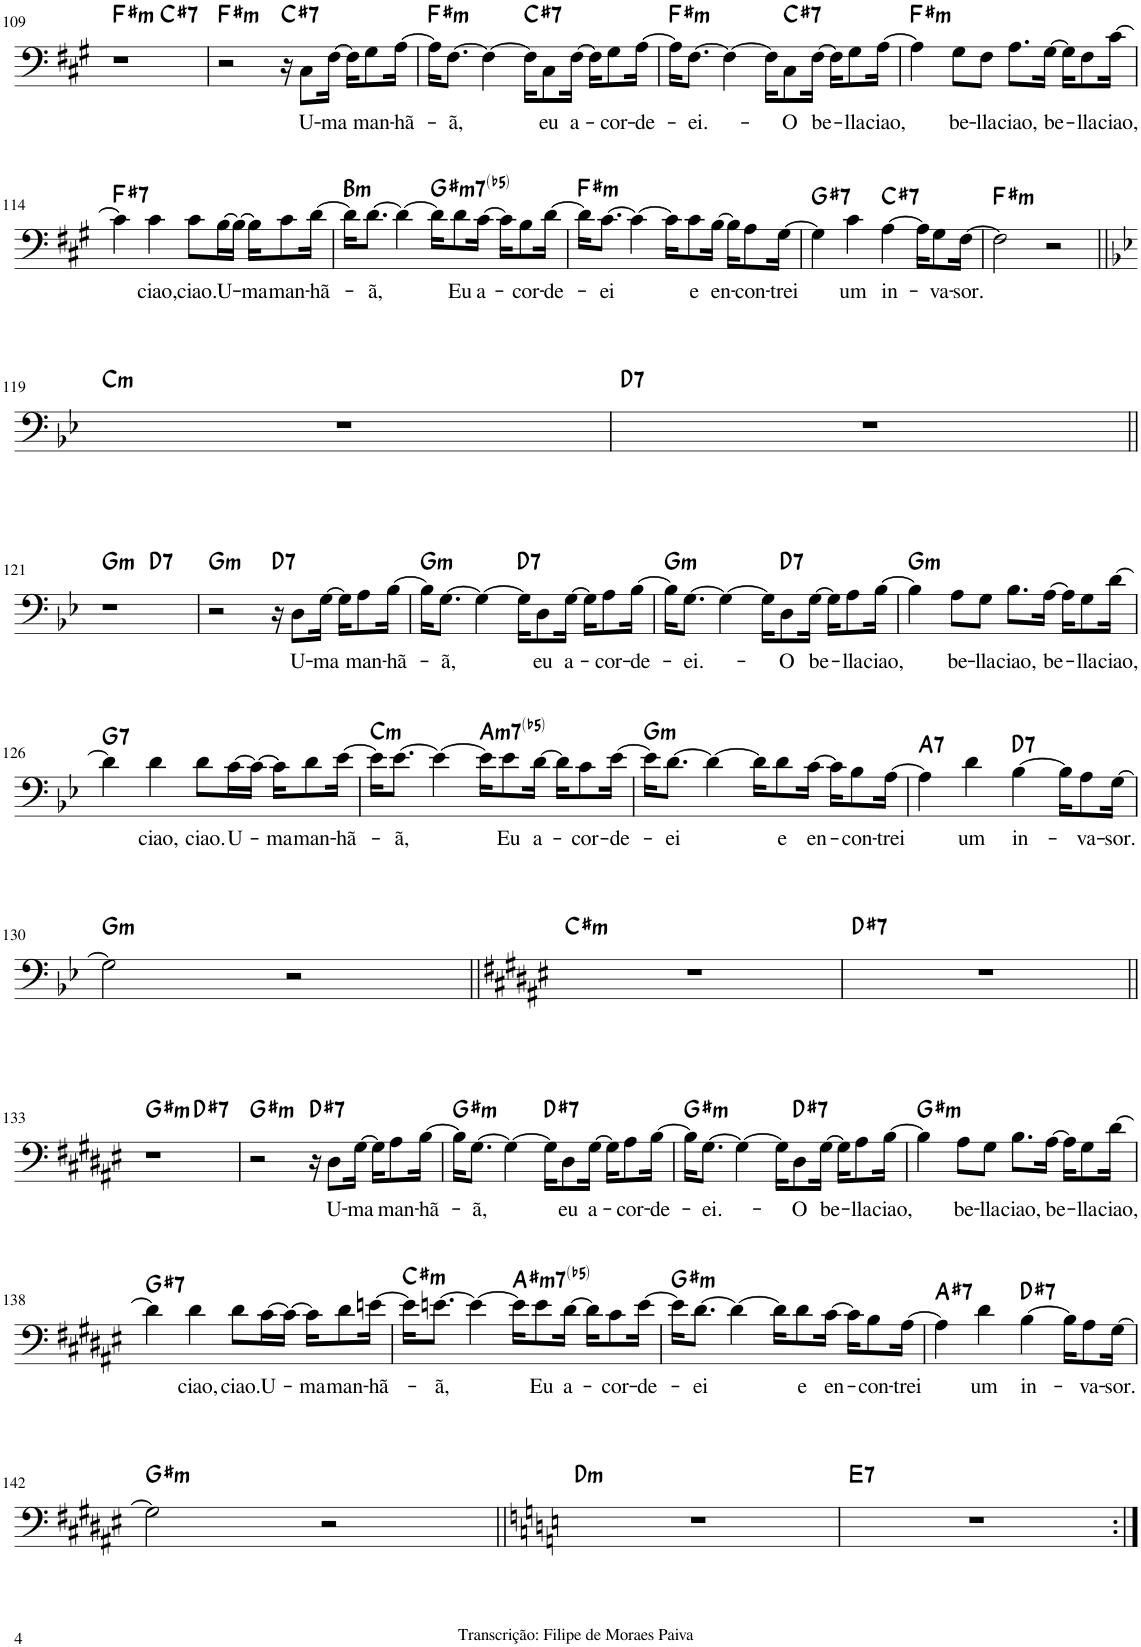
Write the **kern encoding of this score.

**kern	**text	**harte
*part1	*part1	*part1
*staff1	*staff1	*
*I"Melodia	*	*
!!LO:PB:g=z
*clefF4	*	*
*k[f#c#g#]	*	*
*M4/4	*	*
=109	=109	=109
!	!	!LO:H:kt=m
*^	*	*
1r	2ryy	.	F#:min
!	!	!	!LO:H:kt=7
.	2ryy	.	C#:7
=110	=110	=110	=110
!	!	!	!LO:H:kt=m
*v	*v	*	*
2r	.	F#:min
!	!	!LO:H:kt=7
16r	.	C#:7
!	!LO:LY:b	!
8C#\L	U-	.
!	!LO:LY:b	!
[16F#\Jk	-ma	.
16F#\KL]	.	.
!	!LO:LY:b	!
8G#\	man-	.
!	!LO:LY:b	!
[16A\Jk	-hã-	.
=111	=111	=111
!	!	!LO:H:kt=m
16A\KL]	.	F#:min
!	!LO:LY:b	!
[8.F#\J	-ã,	.
4F#\_	.	.
!	!	!LO:H:kt=7
16F#\KL]	.	C#:7
!	!LO:LY:b	!
8C#\	eu	.
!	!LO:LY:b	!
[16F#\Jk	a-	.
16F#\KL]	.	.
!	!LO:LY:b	!
8G#\	-cor-	.
!	!LO:LY:b	!
[16A\Jk	-de-	.
=112	=112	=112
!	!	!LO:H:kt=m
16A\KL]	.	F#:min
!	!LO:LY:b	!
[8.F#\J	-ei.-	.
4F#\_	.	.
16F#\KL]	.	.
!	!LO:LY:b	!LO:H:kt=7
8C#\	O	C#:7
!	!LO:LY:b	!
[16F#\Jk	be-	.
16F#\KL]	.	.
!	!LO:LY:b	!
8G#\	-lla	.
!	!LO:LY:b	!
[16A\Jk	ciao,	.
=113	=113	=113
!	!	!LO:H:kt=m
4A\]	.	F#:min
!	!LO:LY:b	!
8G#\L	be-	.
!	!LO:LY:b	!
8F#\J	-lla	.
!	!LO:LY:b	!
8.A\L	ciao,	.
!	!LO:LY:b	!
[16G#\Jk	be-	.
16G#\KL]	.	.
!	!LO:LY:b	!
8F#\	-lla	.
!	!LO:LY:b	!
[16c#\Jk	ciao,	.
!!LO:LB:g=z
=114	=114	=114
!	!	!LO:H:kt=7
4c#\]	.	F#:7
!	!LO:LY:b	!
4c#\	ciao,	.
!	!LO:LY:b	!
8c#\L	ciao.	.
!	!LO:LY:b	!
[16B\L	U-	.
16B\JJ_	.	.
!	!LO:LY:b	!
16B\KL]	-ma	.
!	!LO:LY:b	!
8c#\	man-	.
!	!LO:LY:b	!
[16d\Jk	-hã-	.
=115	=115	=115
!	!	!LO:H:kt=m
16d\KL]	.	B:min
!	!LO:LY:b	!
[8.d\J	-ã,	.
4d\_	.	.
!	!	!LO:H:kt=m7(b5)
16d\KL]	.	G#:hdim7
!	!LO:LY:b	!
8d\	Eu	.
!	!LO:LY:b	!
[16c#\Jk	a-	.
16c#\KL]	.	.
!	!LO:LY:b	!
8B\	-cor-	.
!	!LO:LY:b	!
[16d\Jk	-de-	.
=116	=116	=116
!	!	!LO:H:kt=m
16d\KL]	.	F#:min
!	!LO:LY:b	!
[8.c#\J	-ei	.
4c#\_	.	.
16c#\KL]	.	.
!	!LO:LY:b	!
8c#\	e	.
!	!LO:LY:b	!
[16B\Jk	en-	.
16B\KL]	.	.
!	!LO:LY:b	!
8A\	-con-	.
!	!LO:LY:b	!
[16G#\Jk	-trei	.
=117	=117	=117
!	!	!LO:H:kt=7
4G#\]	.	G#:7
!	!LO:LY:b	!
4c#\	um	.
!	!LO:LY:b	!LO:H:kt=7
[4A\	in-	C#:7
16A\KL]	.	.
!	!LO:LY:b	!
8G#\	-va-	.
!	!LO:LY:b	!
[16F#\Jk	-sor.	.
=118	=118	=118
!	!	!LO:H:kt=m
2F#\]	.	F#:min
2r	.	.
!!LO:LB:g=z
=119||	=119||	=119||
*k[b-e-]	*	*
!	!	!LO:H:kt=m
1r	.	C:min
=120	=120	=120
!	!	!LO:H:kt=7
1r	.	D:7
!!LO:LB:g=z
=121||	=121||	=121||
*k[b-e-]	*	*
!	!	!LO:H:kt=m
*^	*	*
1r	2ryy	.	G:min
!	!	!	!LO:H:kt=7
.	2ryy	.	D:7
=122	=122	=122	=122
!	!	!	!LO:H:kt=m
*v	*v	*	*
2r	.	G:min
!	!	!LO:H:kt=7
16r	.	D:7
!	!LO:LY:b	!
8D\L	U-	.
!	!LO:LY:b	!
[16G\Jk	-ma	.
16G\KL]	.	.
!	!LO:LY:b	!
8A\	man-	.
!	!LO:LY:b	!
[16B-\Jk	-hã-	.
=123	=123	=123
!	!	!LO:H:kt=m
16B-\KL]	.	G:min
!	!LO:LY:b	!
[8.G\J	-ã,	.
4G\_	.	.
!	!	!LO:H:kt=7
16G\KL]	.	D:7
!	!LO:LY:b	!
8D\	eu	.
!	!LO:LY:b	!
[16G\Jk	a-	.
16G\KL]	.	.
!	!LO:LY:b	!
8A\	-cor-	.
!	!LO:LY:b	!
[16B-\Jk	-de-	.
=124	=124	=124
!	!	!LO:H:kt=m
16B-\KL]	.	G:min
!	!LO:LY:b	!
[8.G\J	-ei.-	.
4G\_	.	.
16G\KL]	.	.
!	!LO:LY:b	!LO:H:kt=7
8D\	O	D:7
!	!LO:LY:b	!
[16G\Jk	be-	.
16G\KL]	.	.
!	!LO:LY:b	!
8A\	-lla	.
!	!LO:LY:b	!
[16B-\Jk	ciao,	.
=125	=125	=125
!	!	!LO:H:kt=m
4B-\]	.	G:min
!	!LO:LY:b	!
8A\L	be-	.
!	!LO:LY:b	!
8G\J	-lla	.
!	!LO:LY:b	!
8.B-\L	ciao,	.
!	!LO:LY:b	!
[16A\Jk	be-	.
16A\KL]	.	.
!	!LO:LY:b	!
8G\	-lla	.
!	!LO:LY:b	!
[16d\Jk	ciao,	.
!!LO:LB:g=z
=126	=126	=126
!	!	!LO:H:kt=7
4d\]	.	G:7
!	!LO:LY:b	!
4d\	ciao,	.
!	!LO:LY:b	!
8d\L	ciao.	.
!	!LO:LY:b	!
[16c\L	U-	.
16c\JJ_	.	.
!	!LO:LY:b	!
16c\KL]	-ma	.
!	!LO:LY:b	!
8d\	man-	.
!	!LO:LY:b	!
[16e-\Jk	-hã-	.
=127	=127	=127
!	!	!LO:H:kt=m
16e-\KL]	.	C:min
!	!LO:LY:b	!
[8.e-\J	-ã,	.
4e-\_	.	.
!	!	!LO:H:kt=m7(b5)
16e-\KL]	.	A:hdim7
!	!LO:LY:b	!
8e-\	Eu	.
!	!LO:LY:b	!
[16d\Jk	a-	.
16d\KL]	.	.
!	!LO:LY:b	!
8c\	-cor-	.
!	!LO:LY:b	!
[16e-\Jk	-de-	.
=128	=128	=128
!	!	!LO:H:kt=m
16e-\KL]	.	G:min
!	!LO:LY:b	!
[8.d\J	-ei	.
4d\_	.	.
16d\KL]	.	.
!	!LO:LY:b	!
8d\	e	.
!	!LO:LY:b	!
[16c\Jk	en-	.
16c\KL]	.	.
!	!LO:LY:b	!
8B-\	-con-	.
!	!LO:LY:b	!
[16A\Jk	-trei	.
=129	=129	=129
!	!	!LO:H:kt=7
4A\]	.	A:7
!	!LO:LY:b	!
4d\	um	.
!	!LO:LY:b	!LO:H:kt=7
[4B-\	in-	D:7
16B-\KL]	.	.
!	!LO:LY:b	!
8A\	-va-	.
!	!LO:LY:b	!
[16G\Jk	-sor.	.
!!LO:LB:g=z
=130	=130	=130
!	!	!LO:H:kt=m
2G\]	.	G:min
2r	.	.
=131||	=131||	=131||
*k[f#c#g#d#a#e#]	*	*
!	!	!LO:H:kt=m
1r	.	C#:min
=132	=132	=132
!	!	!LO:H:kt=7
1r	.	D#:7
!!LO:LB:g=z
=133||	=133||	=133||
!	!	!LO:H:kt=m
*^	*	*
1r	2ryy	.	G#:min
!	!	!	!LO:H:kt=7
.	2ryy	.	D#:7
=134	=134	=134	=134
!	!	!	!LO:H:kt=m
*v	*v	*	*
2r	.	G#:min
!	!	!LO:H:kt=7
16r	.	D#:7
!	!LO:LY:b	!
8D#\L	U-	.
!	!LO:LY:b	!
[16G#\Jk	-ma	.
16G#\KL]	.	.
!	!LO:LY:b	!
8A#\	man-	.
!	!LO:LY:b	!
[16B\Jk	-hã-	.
=135	=135	=135
!	!	!LO:H:kt=m
16B\KL]	.	G#:min
!	!LO:LY:b	!
[8.G#\J	-ã,	.
4G#\_	.	.
!	!	!LO:H:kt=7
16G#\KL]	.	D#:7
!	!LO:LY:b	!
8D#\	eu	.
!	!LO:LY:b	!
[16G#\Jk	a-	.
16G#\KL]	.	.
!	!LO:LY:b	!
8A#\	-cor-	.
!	!LO:LY:b	!
[16B\Jk	-de-	.
=136	=136	=136
!	!	!LO:H:kt=m
16B\KL]	.	G#:min
!	!LO:LY:b	!
[8.G#\J	-ei.-	.
4G#\_	.	.
16G#\KL]	.	.
!	!LO:LY:b	!LO:H:kt=7
8D#\	O	D#:7
!	!LO:LY:b	!
[16G#\Jk	be-	.
16G#\KL]	.	.
!	!LO:LY:b	!
8A#\	-lla	.
!	!LO:LY:b	!
[16B\Jk	ciao,	.
=137	=137	=137
!	!	!LO:H:kt=m
4B\]	.	G#:min
!	!LO:LY:b	!
8A#\L	be-	.
!	!LO:LY:b	!
8G#\J	-lla	.
!	!LO:LY:b	!
8.B\L	ciao,	.
!	!LO:LY:b	!
[16A#\Jk	be-	.
16A#\KL]	.	.
!	!LO:LY:b	!
8G#\	-lla	.
!	!LO:LY:b	!
[16d#\Jk	ciao,	.
!!LO:LB:g=z
=138	=138	=138
!	!	!LO:H:kt=7
4d#\]	.	G#:7
!	!LO:LY:b	!
4d#\	ciao,	.
!	!LO:LY:b	!
8d#\L	ciao.	.
!	!LO:LY:b	!
[16c#\L	U-	.
16c#\JJ_	.	.
!	!LO:LY:b	!
16c#\KL]	-ma	.
!	!LO:LY:b	!
8d#\	man-	.
!	!LO:LY:b	!
[16en\Jk	-hã-	.
=139	=139	=139
!	!	!LO:H:kt=m
16e\KL]	.	C#:min
!	!LO:LY:b	!
[8.en\J	-ã,	.
4e\_	.	.
!	!	!LO:H:kt=m7(b5)
16e\KL]	.	A#:hdim7
!	!LO:LY:b	!
8e\	Eu	.
!	!LO:LY:b	!
[16d#\Jk	a-	.
16d#\KL]	.	.
!	!LO:LY:b	!
8c#\	-cor-	.
!	!LO:LY:b	!
[16e\Jk	-de-	.
=140	=140	=140
!	!	!LO:H:kt=m
16e\KL]	.	G#:min
!	!LO:LY:b	!
[8.d#\J	-ei	.
4d#\_	.	.
16d#\KL]	.	.
!	!LO:LY:b	!
8d#\	e	.
!	!LO:LY:b	!
[16c#\Jk	en-	.
16c#\KL]	.	.
!	!LO:LY:b	!
8B\	-con-	.
!	!LO:LY:b	!
[16A#\Jk	-trei	.
=141	=141	=141
!	!	!LO:H:kt=7
4A#\]	.	A#:7
!	!LO:LY:b	!
4d#\	um	.
!	!LO:LY:b	!LO:H:kt=7
[4B\	in-	D#:7
16B\KL]	.	.
!	!LO:LY:b	!
8A#\	-va-	.
!	!LO:LY:b	!
[16G#\Jk	-sor.	.
!!LO:LB:g=z
=142	=142	=142
!	!	!LO:H:kt=m
2G#\]	.	G#:min
2r	.	.
=143||	=143||	=143||
*k[]	*	*
!	!	!LO:H:kt=m
1r	.	D:min
=144	=144	=144
!	!	!LO:H:kt=7
1r	.	E:7
=:|!	=:|!	=:|!
*-	*-	*-
